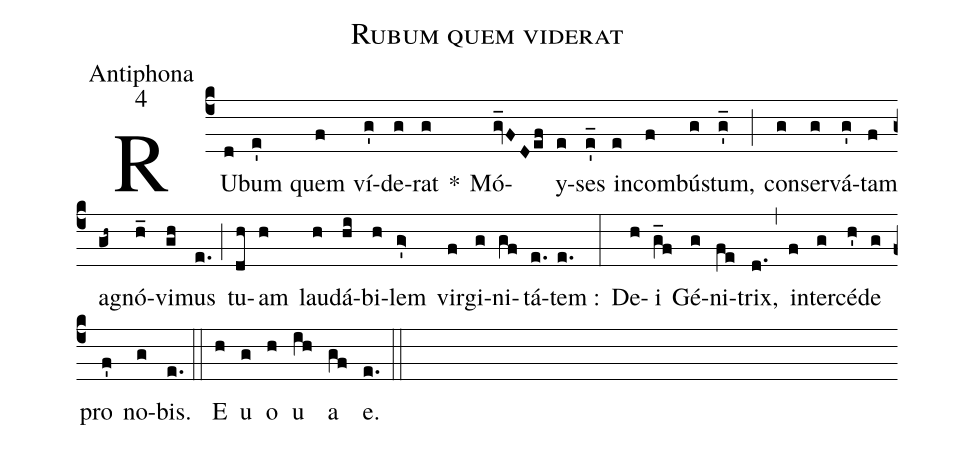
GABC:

name:Rubum quem viderat;
office-part:Antiphona;
mode:4;
%%
(c4) RU(d)bum(e') quem(f) ví(g')de(g)rat(g) *() Mó(gv_FD/ef)y(e)ses(e_') in(e)com(f)bú(g)stum,(g_') (;) con(g)ser(g)vá(g')tam(f) a(gh~)gnó(h_)vi(gh)mus(e.) (;) tu(dh)am(h) lau(h)dá(hi)bi(h)lem(g>') vir(f)gi(g)ni(gf)tá(e.)tem :(e.) (:) De(h)i(g_f) Gé(g)ni(fe)trix,(d.) (,) in(f)ter(g)cé(h')de(g) pro(f') no(g)bis.(e.) (::) E(h) u(g) o(h) u(ih) a(gf) e.(e.) (::)
